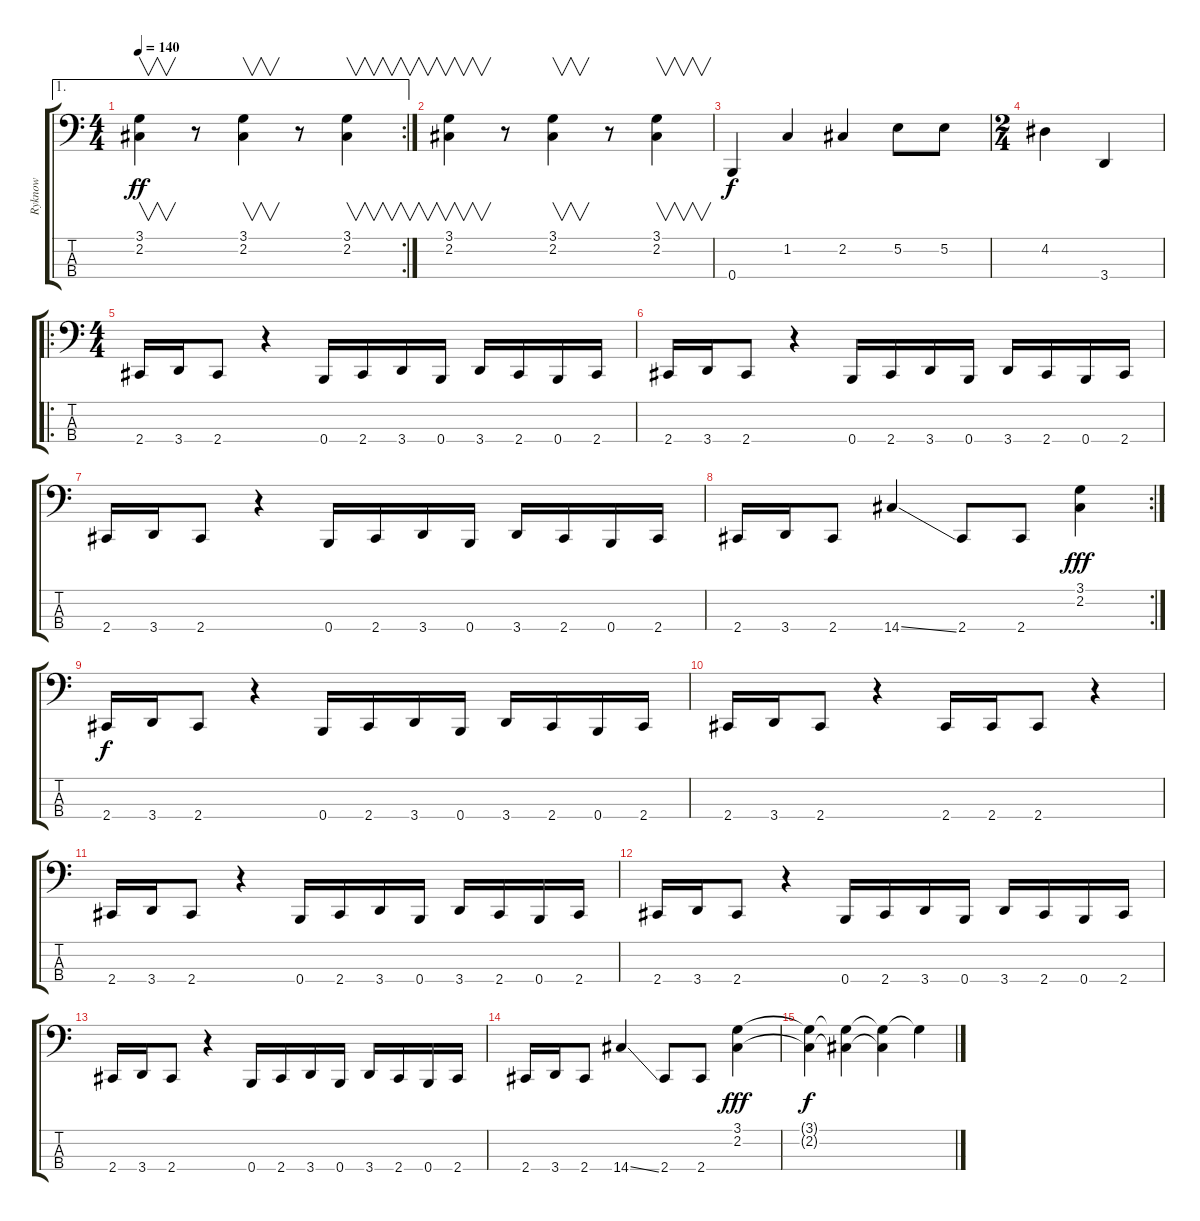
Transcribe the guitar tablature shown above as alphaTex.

\track ("Ryknow" "Ryknow") {instrument slapbass1}
\staff {score tabs}
\tuning (E2 B1 Gb1 B0) {hide}
\ae 1
\rc 2
\ts (4 4)
\tempo 140
\clef f4
\ks c
(3.1 2.2).4{v dy ff} r.8 (3.1 2.2).4{v} r.8 (3.1 2.2).4{v} |
(3.1 2.2).4{v} r.8 (3.1 2.2).4{v} r.8 (3.1 2.2).4{v} |
0.4.4{dy f} 1.2.4 2.2.4 5.2.8 5.2.8 |
\ts (2 4)
4.2.4 3.4.4 |
\ro
\ts (4 4)
2.4.16{instrument electricbassfinger} 3.4.16 2.4.8 r.4 0.4.16{instrument electricbassfinger} 2.4.16 3.4.16 0.4.16 3.4.16 2.4.16 0.4.16 2.4.16 |
2.4.16{instrument electricbassfinger} 3.4.16 2.4.8 r.4 0.4.16{instrument electricbassfinger} 2.4.16 3.4.16 0.4.16 3.4.16 2.4.16 0.4.16 2.4.16 |
2.4.16{instrument electricbassfinger} 3.4.16 2.4.8 r.4 0.4.16{instrument electricbassfinger} 2.4.16 3.4.16 0.4.16 3.4.16 2.4.16 0.4.16 2.4.16 |
\rc 2
2.4.16{instrument electricbassfinger} 3.4.16 2.4.8 14.4{ss}.4{instrument slapbass1} 2.4.8{instrument electricbassfinger} 2.4.8 (3.1 2.2).4{dy fff instrument slapbass1} |
2.4.16{dy f instrument electricbassfinger} 3.4.16 2.4.8 r.4 0.4.16{instrument electricbassfinger} 2.4.16 3.4.16 0.4.16 3.4.16 2.4.16 0.4.16 2.4.16 |
2.4.16{instrument electricbassfinger} 3.4.16 2.4.8 r.4 2.4.16 2.4.16 2.4.8 r.4 |
2.4.16{instrument electricbassfinger} 3.4.16 2.4.8 r.4 0.4.16{instrument electricbassfinger} 2.4.16 3.4.16 0.4.16 3.4.16 2.4.16 0.4.16 2.4.16 |
2.4.16{instrument electricbassfinger} 3.4.16 2.4.8 r.4 0.4.16{instrument electricbassfinger} 2.4.16 3.4.16 0.4.16 3.4.16 2.4.16 0.4.16 2.4.16 |
2.4.16{instrument electricbassfinger} 3.4.16 2.4.8 r.4 0.4.16{instrument electricbassfinger} 2.4.16 3.4.16 0.4.16 3.4.16 2.4.16 0.4.16 2.4.16 |
2.4.16{instrument electricbassfinger} 3.4.16 2.4.8 14.4{ss}.4{instrument slapbass1} 2.4.8{instrument electricbassfinger} 2.4.8 (3.1 2.2).4{dy fff instrument slapbass1} |
(3.1{t} 2.2{t}).4{dy f} (3.1{t} 2.2{t}).4 (3.1{t} 2.2{t}).4 3.1{t}.4
